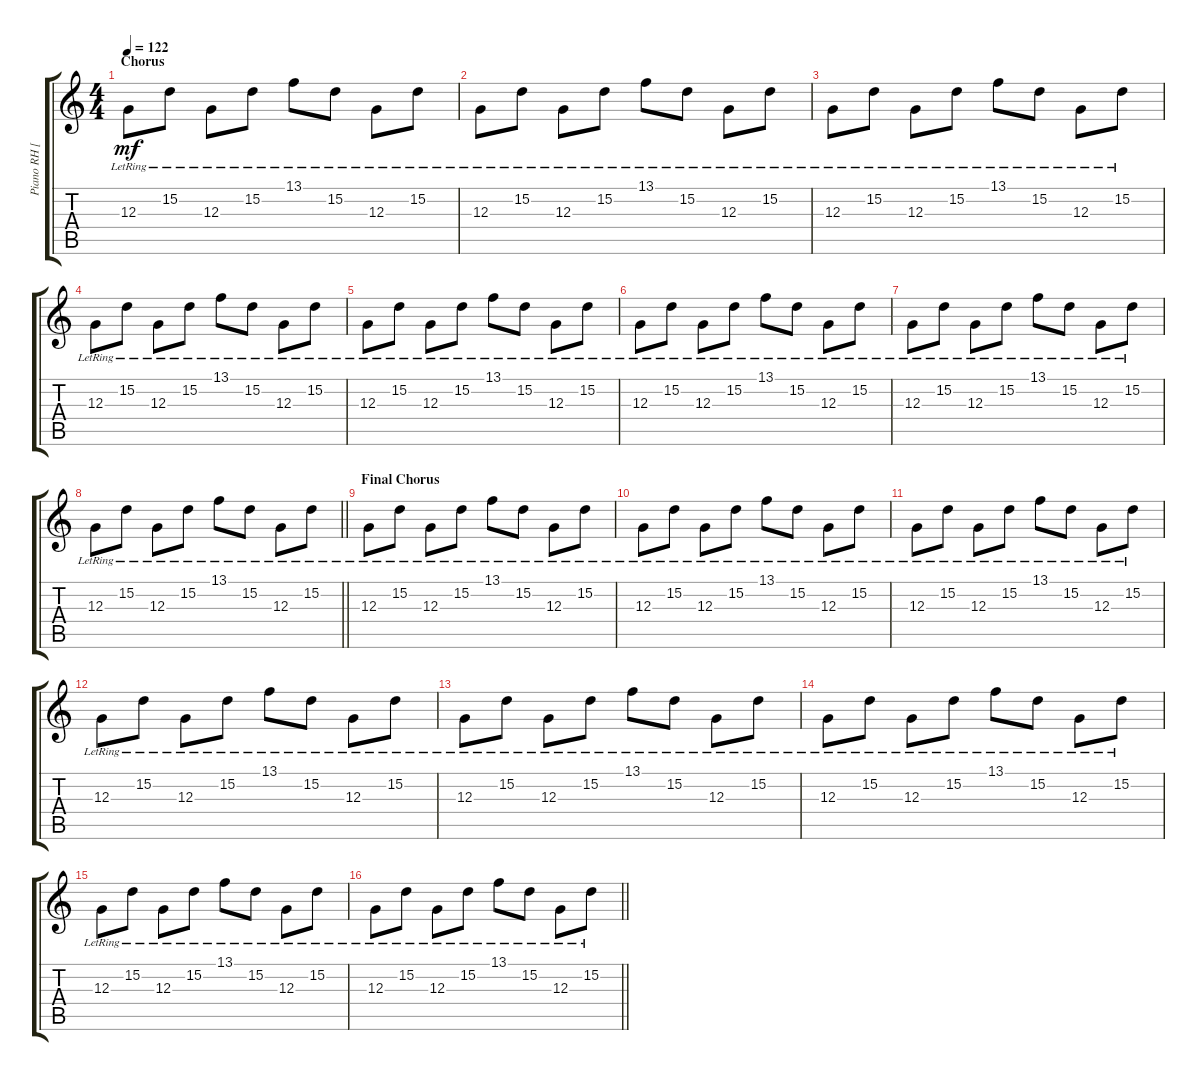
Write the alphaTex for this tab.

\track ("Piano RH [Mike Shinoda]" "Piano RH [") {solo instrument acousticgrandpiano}
\staff {score tabs}
\tuning (E4 B3 G3 D3 A2 D2) {hide}
\ts (4 4)
\section ("" "Chorus")
\tempo 122
\clef g2
\ks c
12.3{lr}.8{dy mf} 15.2{lr}.8 12.3{lr}.8 15.2{lr}.8 13.1{lr}.8 15.2{lr}.8 12.3{lr}.8 15.2{lr}.8 |
12.3{lr}.8 15.2{lr}.8 12.3{lr}.8 15.2{lr}.8 13.1{lr}.8 15.2{lr}.8 12.3{lr}.8 15.2{lr}.8 |
12.3{lr}.8 15.2{lr}.8 12.3{lr}.8 15.2{lr}.8 13.1{lr}.8 15.2{lr}.8 12.3{lr}.8 15.2{lr}.8 |
12.3{lr}.8 15.2{lr}.8 12.3{lr}.8 15.2{lr}.8 13.1{lr}.8 15.2{lr}.8 12.3{lr}.8 15.2{lr}.8 |
12.3{lr}.8 15.2{lr}.8 12.3{lr}.8 15.2{lr}.8 13.1{lr}.8 15.2{lr}.8 12.3{lr}.8 15.2{lr}.8 |
12.3{lr}.8 15.2{lr}.8 12.3{lr}.8 15.2{lr}.8 13.1{lr}.8 15.2{lr}.8 12.3{lr}.8 15.2{lr}.8 |
12.3{lr}.8 15.2{lr}.8 12.3{lr}.8 15.2{lr}.8 13.1{lr}.8 15.2{lr}.8 12.3{lr}.8 15.2{lr}.8 |
\barLineRight lightlight
12.3{lr}.8 15.2{lr}.8 12.3{lr}.8 15.2{lr}.8 13.1{lr}.8 15.2{lr}.8 12.3{lr}.8 15.2{lr}.8 |
\section ("" "Final Chorus")
12.3{lr}.8 15.2{lr}.8 12.3{lr}.8 15.2{lr}.8 13.1{lr}.8 15.2{lr}.8 12.3{lr}.8 15.2{lr}.8 |
12.3{lr}.8 15.2{lr}.8 12.3{lr}.8 15.2{lr}.8 13.1{lr}.8 15.2{lr}.8 12.3{lr}.8 15.2{lr}.8 |
12.3{lr}.8 15.2{lr}.8 12.3{lr}.8 15.2{lr}.8 13.1{lr}.8 15.2{lr}.8 12.3{lr}.8 15.2{lr}.8 |
12.3{lr}.8 15.2{lr}.8 12.3{lr}.8 15.2{lr}.8 13.1{lr}.8 15.2{lr}.8 12.3{lr}.8 15.2{lr}.8 |
12.3{lr}.8 15.2{lr}.8 12.3{lr}.8 15.2{lr}.8 13.1{lr}.8 15.2{lr}.8 12.3{lr}.8 15.2{lr}.8 |
12.3{lr}.8 15.2{lr}.8 12.3{lr}.8 15.2{lr}.8 13.1{lr}.8 15.2{lr}.8 12.3{lr}.8 15.2{lr}.8 |
12.3{lr}.8 15.2{lr}.8 12.3{lr}.8 15.2{lr}.8 13.1{lr}.8 15.2{lr}.8 12.3{lr}.8 15.2{lr}.8 |
\barLineRight lightlight
12.3{lr}.8 15.2{lr}.8 12.3{lr}.8 15.2{lr}.8 13.1{lr}.8 15.2{lr}.8 12.3{lr}.8 15.2{lr}.8
